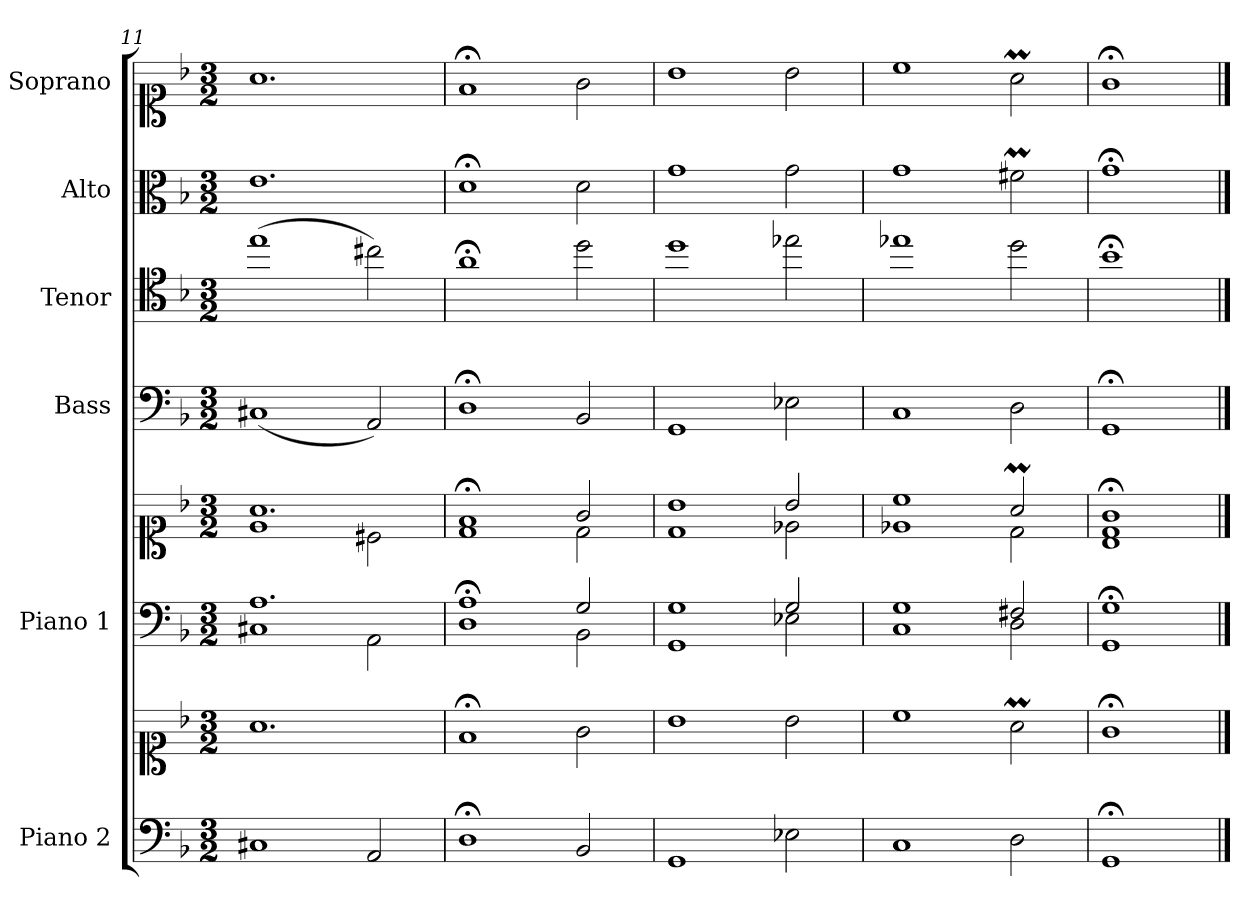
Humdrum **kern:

**kern	**kern	**kern	**kern	**kern	**kern	**kern	**kern
*part6	*part6	*part5	*part5	*part4	*part3	*part2	*part1
*staff8	*staff7	*staff6	*staff5	*staff4	*staff3	*staff2	*staff1
*I"Piano 2	*	*I"Piano 1	*	*I"Bass	*I"Tenor	*I"Alto	*I"Soprano
*I'Pno 2	*	*I'Pno 1	*	*I'B.	*I'T.	*I'A.	*I'S.
*clefF4	*clefC1	*clefF4	*clefC1	*clefF4	*clefC4	*clefC3	*clefC1
*	*	*	*	*	*ITrd7c12	*	*
*k[b-]	*k[b-]	*k[b-]	*k[b-]	*k[b-]	*k[b-]	*k[b-]	*k[b-]
*F:	*F:	*F:	*F:	*F:	*F:	*F:	*F:
*M3/2	*M3/2	*M3/2	*M3/2	*M3/2	*M3/2	*M3/2	*M3/2
=11	=11	=11	=11	=11	=11	=11	=11
*	*	*^	*^	*	*	*	*
1C#X/	1.a\	1.A/	1C#X\	1.a/	1e\	(1C#X/	(1e\	1.e\	1.a\
2AA/	.	.	2AA\	.	2c#X\	2AA/)	2c#X\)	.	.
=12	=12	=12	=12	=12	=12	=12	=12	=12	=12
1D;/	1f;</	1A;/	1D\	1f;</	1d\	1D;</	1A;<\	1d;<\	1f;</
2BB-/	2g\	2G/	2BB-\	2g/	2d\	2BB-/	2d\	2d\	2g\
=13	=13	=13	=13	=13	=13	=13	=13	=13	=13
1GG/	1b-\	1G/	1GG\	1b-/	1d\	1GG/	1d\	1g\	1b-\
2E-X\	2b-\	2G/	2E-X\	2b-/	2e-X\	2E-X\	2e-X\	2g\	2b-\
=14	=14	=14	=14	=14	=14	=14	=14	=14	=14
1C/	1cc\	1G/	1C\	1cc/	1e-X\	1C/	1e-j\	1g\	1cc\
2D\	2am\	2F#X/	2D\	2am/	2d\	2D\	2d\	2f#Xm\	2am\
=15	=15	=15	=15	=15	=15	=15	=15	=15	=15
*	*	*	*	*	*^	*	*	*	*
1GG;/	1g;<\	1G;/	1GG\	1g;</	1d\	1B-\	1GG;</	1B-;<\	1g;<\	1g;<\
*	*	*v	*v	*	*	*	*	*	*	*
*	*	*	*v	*v	*v	*	*	*	*
==	==	==	==	==	==	==	==
*-	*-	*-	*-	*-	*-	*-	*-
